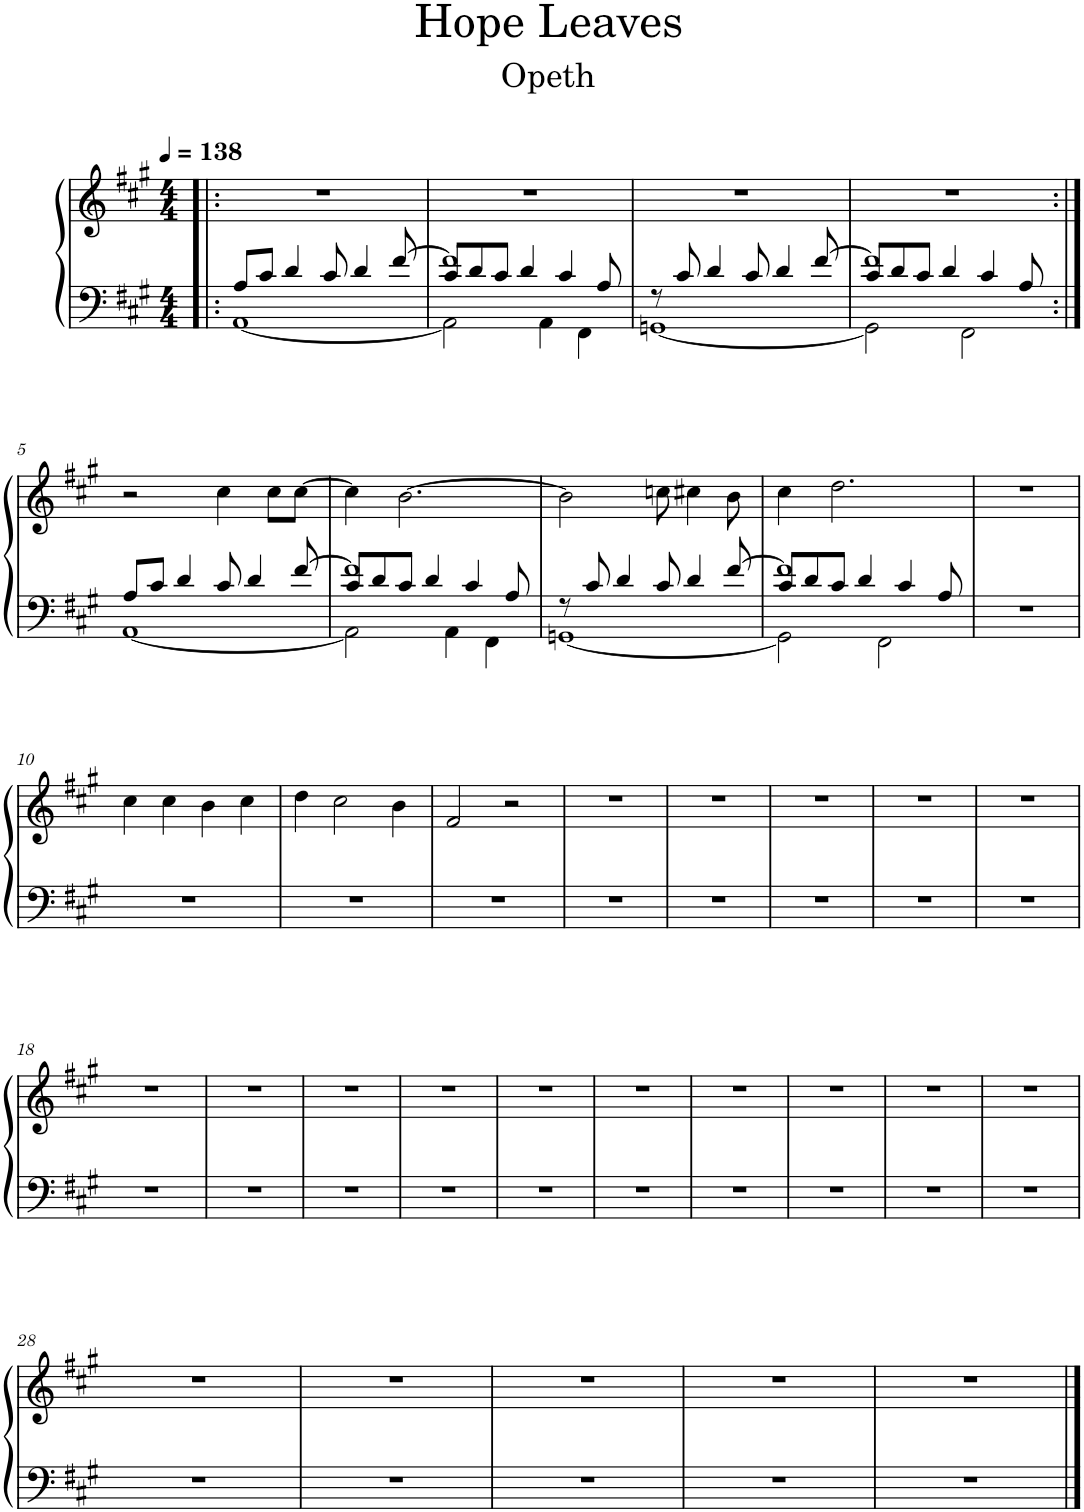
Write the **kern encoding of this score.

**kern	**kern
*part1	*part1
*staff2	*staff1
*I"Piano	*
*I'Pno.	*
*clefF4	*clefG2
*k[f#c#g#]	*k[f#c#g#]
*M4/4	*M4/4
*MM138	*MM138
=1!|:	=1!|:
*^	*
8A/L	[1AA	1r
8c#/J	.	.
4d/	.	.
8c#/	.	.
4d/	.	.
[8f#/	.	.
=2	=2	=2
*	*^	*
1f#]	2AA\]	8c#/L	1r
.	.	8d/	.
.	.	8c#/J	.
.	.	4d/	.
.	4AA\	.	.
.	.	4c#/	.
.	4FF#\	.	.
.	.	8A/	.
*	*v	*v	*
=3	=3	=3
8r	[1GGn	1r
8c#/	.	.
4d/	.	.
8c#/	.	.
4d/	.	.
[8f#/	.	.
=4	=4	=4
*	*^	*
1f#]	2GG\]	8c#/L	1r
.	.	8d/	.
.	.	8c#/J	.
.	.	4d/	.
.	2FF#\	.	.
.	.	4c#/	.
.	.	8A/	.
*	*v	*v	*
!!LO:LB:g=z
=5:|!	=5:|!	=5:|!
8A/L	[1AA	2r
8c#/J	.	.
4d/	.	.
8c#/	.	4cc#\
4d/	.	.
.	.	8cc#\L
[8f#/	.	[8cc#\J
=6	=6	=6
*	*^	*
1f#]	2AA\]	8c#/L	4cc#\]
.	.	8d/	.
.	.	8c#/J	[2.b\
.	.	4d/	.
.	4AA\	.	.
.	.	4c#/	.
.	4FF#\	.	.
.	.	8A/	.
*	*v	*v	*
=7	=7	=7
8r	[1GGn	2b\]
8c#/	.	.
4d/	.	.
8c#/	.	8ccn\
4d/	.	4cc#X\
[8f#/	.	8b\
=8	=8	=8
*	*^	*
1f#]	2GG\]	8c#/L	4cc#\
.	.	8d/	.
.	.	8c#/J	2.dd\
.	.	4d/	.
.	2FF#\	.	.
.	.	4c#/	.
.	.	8A/	.
*v	*v	*v	*
=9	=9
1r	1r
!!LO:LB:g=z
=10	=10
1r	4cc#\
.	4cc#\
.	4b\
.	4cc#\
=11	=11
1r	4dd\
.	2cc#\
.	4b\
=12	=12
1r	2f#/
.	2r
=13	=13
1r	1r
=14	=14
1r	1r
=15	=15
1r	1r
=16	=16
1r	1r
=17	=17
1r	1r
!!LO:LB:g=z
=18	=18
1r	1r
=19	=19
1r	1r
=20	=20
1r	1r
=21	=21
1r	1r
=22	=22
1r	1r
=23	=23
1r	1r
=24	=24
1r	1r
=25	=25
1r	1r
=26	=26
1r	1r
=27	=27
1r	1r
!!LO:LB:g=z
=28	=28
1r	1r
=29	=29
1r	1r
=30	=30
1r	1r
=31	=31
1r	1r
=32	=32
1r	1r
==	==
*-	*-
